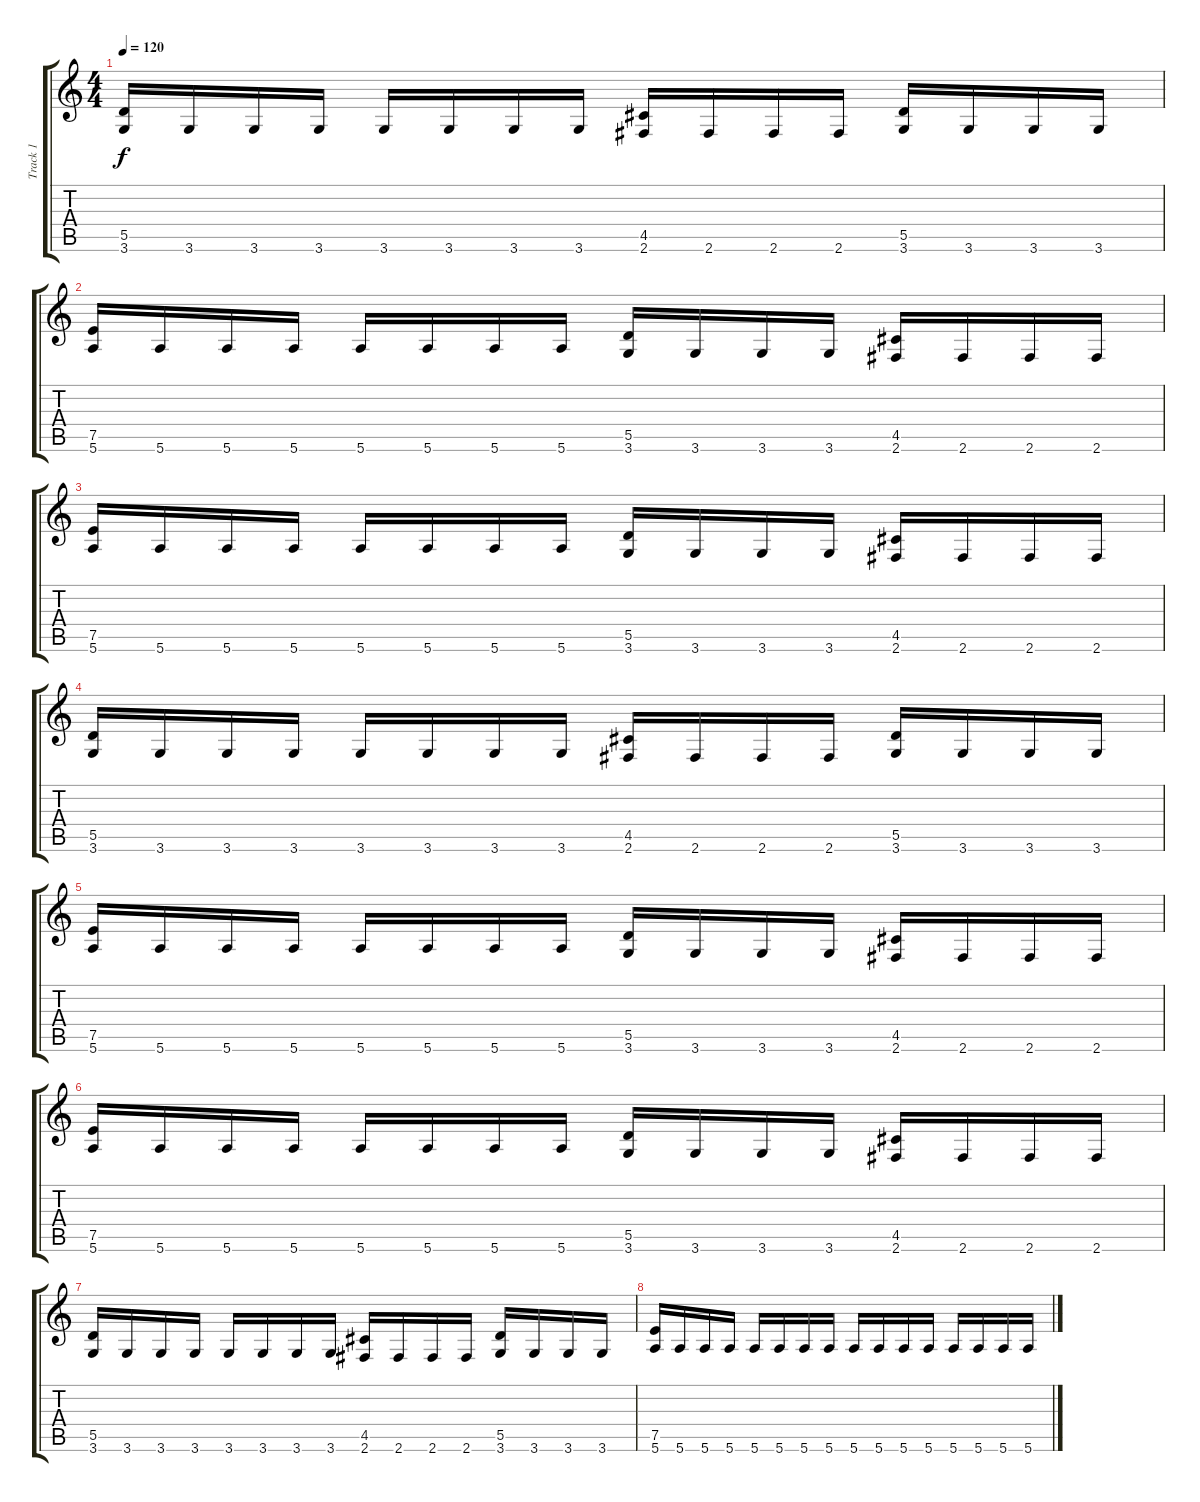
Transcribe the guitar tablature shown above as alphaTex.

\track ("Track 1" "Track 1") {instrument distortionguitar}
\staff {score tabs}
\tuning (E4 B3 G3 D3 A2 E2) {hide}
\ts (4 4)
\tempo 120
\clef g2
\ks c
(5.5 3.6).16{dy f} 3.6.16 3.6.16 3.6.16 3.6.16 3.6.16 3.6.16 3.6.16 (4.5 2.6).16 2.6.16 2.6.16 2.6.16 (5.5 3.6).16 3.6.16 3.6.16 3.6.16 |
(7.5 5.6).16 5.6.16 5.6.16 5.6.16 5.6.16 5.6.16 5.6.16 5.6.16 (5.5 3.6).16 3.6.16 3.6.16 3.6.16 (4.5 2.6).16 2.6.16 2.6.16 2.6.16 |
(7.5 5.6).16 5.6.16 5.6.16 5.6.16 5.6.16 5.6.16 5.6.16 5.6.16 (5.5 3.6).16 3.6.16 3.6.16 3.6.16 (4.5 2.6).16 2.6.16 2.6.16 2.6.16 |
(5.5 3.6).16 3.6.16 3.6.16 3.6.16 3.6.16 3.6.16 3.6.16 3.6.16 (4.5 2.6).16 2.6.16 2.6.16 2.6.16 (5.5 3.6).16 3.6.16 3.6.16 3.6.16 |
(7.5 5.6).16 5.6.16 5.6.16 5.6.16 5.6.16 5.6.16 5.6.16 5.6.16 (5.5 3.6).16 3.6.16 3.6.16 3.6.16 (4.5 2.6).16 2.6.16 2.6.16 2.6.16 |
(7.5 5.6).16 5.6.16 5.6.16 5.6.16 5.6.16 5.6.16 5.6.16 5.6.16 (5.5 3.6).16 3.6.16 3.6.16 3.6.16 (4.5 2.6).16 2.6.16 2.6.16 2.6.16 |
(5.5 3.6).16 3.6.16 3.6.16 3.6.16 3.6.16 3.6.16 3.6.16 3.6.16 (4.5 2.6).16 2.6.16 2.6.16 2.6.16 (5.5 3.6).16 3.6.16 3.6.16 3.6.16 |
(7.5 5.6).16 5.6.16 5.6.16 5.6.16 5.6.16 5.6.16 5.6.16 5.6.16 5.6.16 5.6.16 5.6.16 5.6.16 5.6.16 5.6.16 5.6.16 5.6.16
